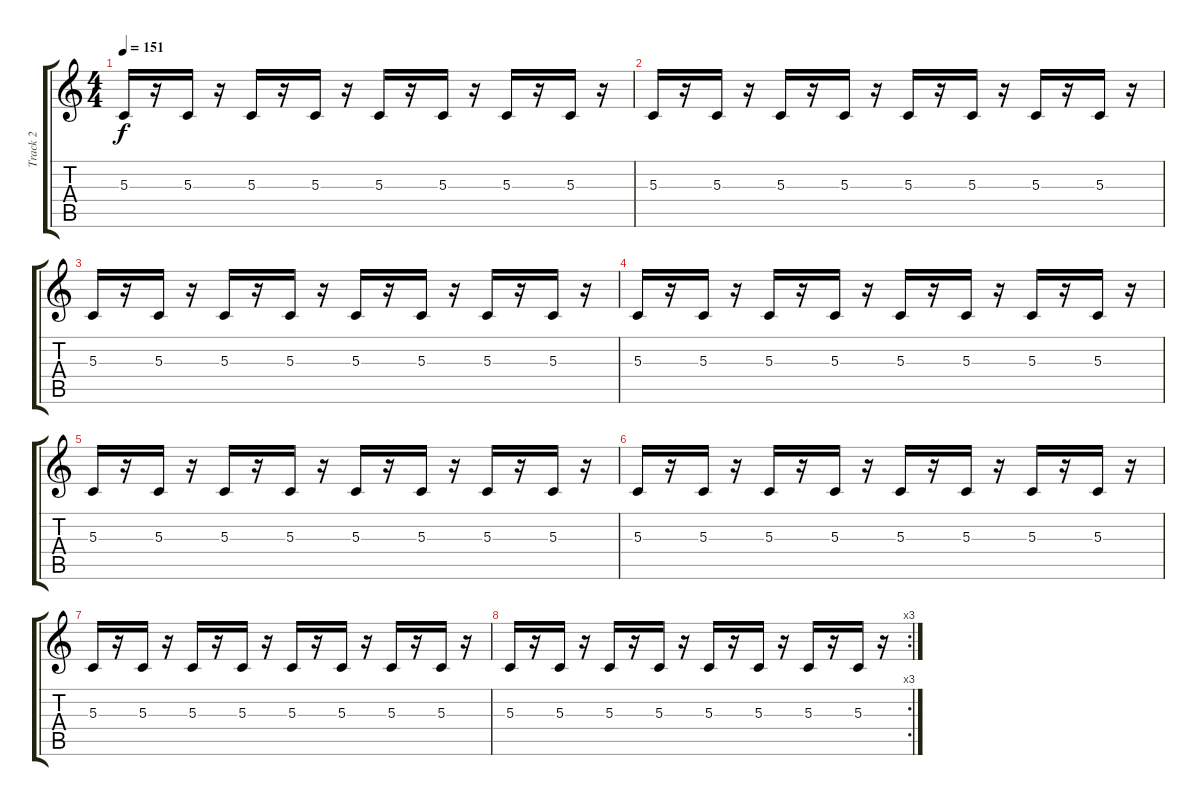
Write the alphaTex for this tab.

\track ("Track 2" "Track 2") {instrument lead5charang}
\staff {score tabs}
\tuning (E4 B3 G3 D3 A2 E2) {hide}
\ts (4 4)
\tempo 151
\clef g2
\ks c
5.3.16{dy f} r.16 5.3.16 r.16 5.3.16 r.16 5.3.16 r.16 5.3.16 r.16 5.3.16 r.16 5.3.16 r.16 5.3.16 r.16 |
5.3.16 r.16 5.3.16 r.16 5.3.16 r.16 5.3.16 r.16 5.3.16 r.16 5.3.16 r.16 5.3.16 r.16 5.3.16 r.16 |
5.3.16 r.16 5.3.16 r.16 5.3.16 r.16 5.3.16 r.16 5.3.16 r.16 5.3.16 r.16 5.3.16 r.16 5.3.16 r.16 |
5.3.16 r.16 5.3.16 r.16 5.3.16 r.16 5.3.16 r.16 5.3.16 r.16 5.3.16 r.16 5.3.16 r.16 5.3.16 r.16 |
5.3.16 r.16 5.3.16 r.16 5.3.16 r.16 5.3.16 r.16 5.3.16 r.16 5.3.16 r.16 5.3.16 r.16 5.3.16 r.16 |
5.3.16 r.16 5.3.16 r.16 5.3.16 r.16 5.3.16 r.16 5.3.16 r.16 5.3.16 r.16 5.3.16 r.16 5.3.16 r.16 |
5.3.16 r.16 5.3.16 r.16 5.3.16 r.16 5.3.16 r.16 5.3.16 r.16 5.3.16 r.16 5.3.16 r.16 5.3.16 r.16 |
\rc 3
5.3.16 r.16 5.3.16 r.16 5.3.16 r.16 5.3.16 r.16 5.3.16 r.16 5.3.16 r.16 5.3.16 r.16 5.3.16 r.16
